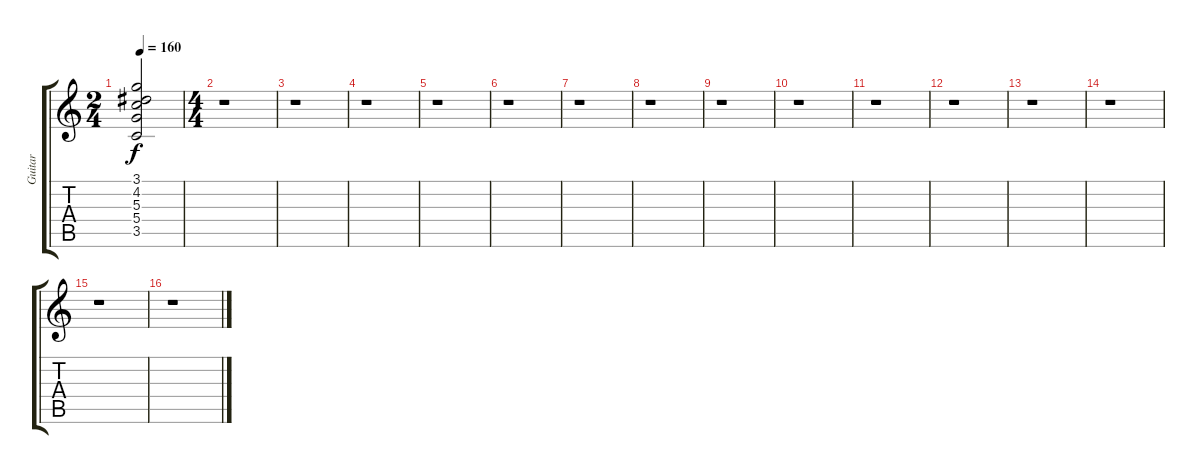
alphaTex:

\track ("Guitar" "Guitar") {instrument distortionguitar}
\staff {score tabs}
\tuning (E4 B3 G3 D3 A2 E2) {hide}
\ts (2 4)
\tempo 160
\clef g2
\ks c
(3.1{t} 4.2{t} 5.3{t} 5.4{t} 3.5{t}).2{dy f} |
\ts (4 4)
r.1 |
r.1 |
r.1 |
r.1 |
r.1 |
r.1 |
r.1 |
r.1 |
r.1 |
r.1 |
r.1 |
r.1 |
r.1 |
r.1 |
r.1
